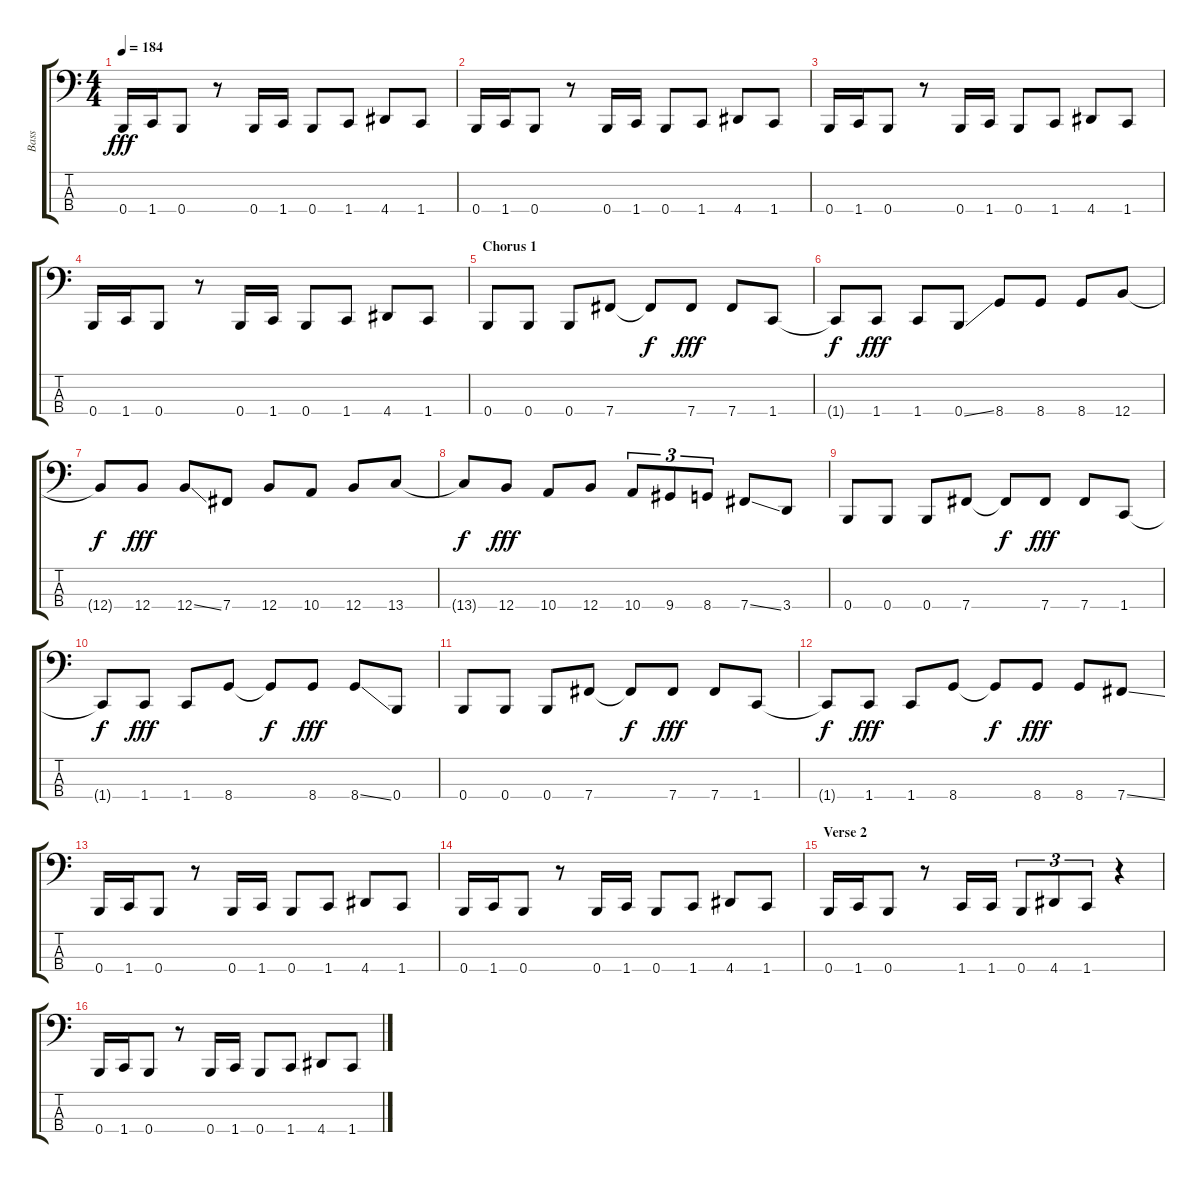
\track ("Bass" "Bass") {instrument electricbasspick}
\staff {score tabs}
\tuning (E2 B1 Gb1 B0) {hide}
\ts (4 4)
\tempo 184
\clef f4
\ks c
0.4.16{dy fff} 1.4.16 0.4.8 r.8 0.4.16 1.4.16 0.4.8 1.4.8 4.4.8 1.4.8 |
0.4.16 1.4.16 0.4.8 r.8 0.4.16 1.4.16 0.4.8 1.4.8 4.4.8 1.4.8 |
0.4.16 1.4.16 0.4.8 r.8 0.4.16 1.4.16 0.4.8 1.4.8 4.4.8 1.4.8 |
0.4.16 1.4.16 0.4.8 r.8 0.4.16 1.4.16 0.4.8 1.4.8 4.4.8 1.4.8 |
\section ("" "Chorus 1")
0.4.8 0.4.8 0.4.8 7.4.8 7.4{t}.8{dy f} 7.4.8{dy fff} 7.4.8 1.4.8 |
1.4{t}.8{dy f} 1.4.8{dy fff} 1.4.8 0.4{ss}.8 8.4.8 8.4.8 8.4.8 12.4.8 |
12.4{t}.8{dy f} 12.4.8{dy fff} 12.4{ss}.8 7.4.8 12.4.8 10.4.8 12.4.8 13.4.8 |
13.4{t}.8{dy f} 12.4.8{dy fff} 10.4.8 12.4.8 10.4.8{tu (3 2)} 9.4.8{tu (3 2)} 8.4.8{tu (3 2)} 7.4{ss}.8 3.4.8 |
0.4.8 0.4.8 0.4.8 7.4.8 7.4{t}.8{dy f} 7.4.8{dy fff} 7.4.8 1.4.8 |
1.4{t}.8{dy f} 1.4.8{dy fff} 1.4.8 8.4.8 8.4{t}.8{dy f} 8.4.8{dy fff} 8.4{ss}.8 0.4.8 |
0.4.8 0.4.8 0.4.8 7.4.8 7.4{t}.8{dy f} 7.4.8{dy fff} 7.4.8 1.4.8 |
1.4{t}.8{dy f} 1.4.8{dy fff} 1.4.8 8.4.8 8.4{t}.8{dy f} 8.4.8{dy fff} 8.4.8 7.4{ss}.8 |
0.4.16 1.4.16 0.4.8 r.8 0.4.16 1.4.16 0.4.8 1.4.8 4.4.8 1.4.8 |
0.4.16 1.4.16 0.4.8 r.8 0.4.16 1.4.16 0.4.8 1.4.8 4.4.8 1.4.8 |
\section ("" "Verse 2")
0.4.16 1.4.16 0.4.8 r.8 1.4.16 1.4.16 0.4.8{tu (3 2)} 4.4.8{tu (3 2)} 1.4.8{tu (3 2)} r.4 |
0.4.16 1.4.16 0.4.8 r.8 0.4.16 1.4.16 0.4.8 1.4.8 4.4.8 1.4.8
